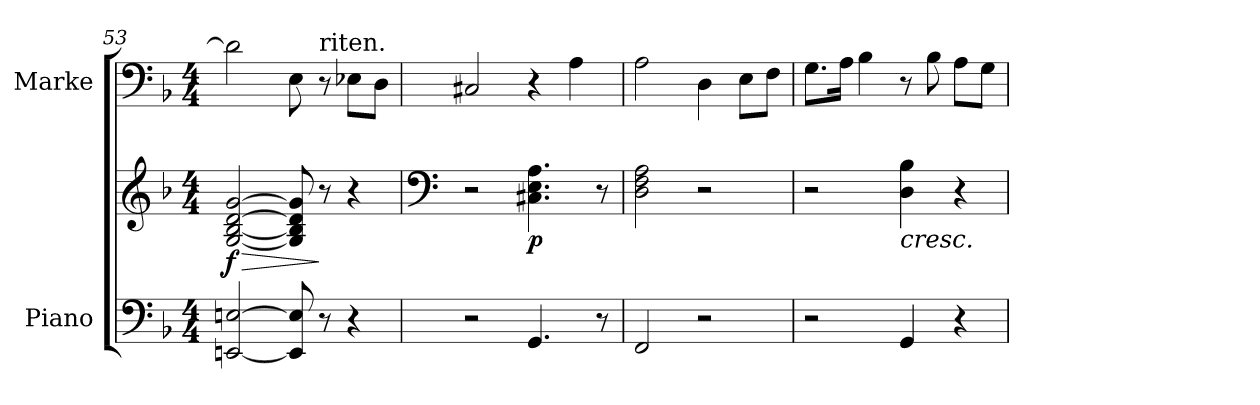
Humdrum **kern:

**kern	**kern	**dynam	**kern
*part2	*part2	*part2	*part1
*staff3	*staff2	*staff2/3	*staff1
*I"Piano	*	*	*I"Marke
*I'Pno.	*	*	*
!!LO:LB:g=z
*clefF4	*clefG2	*	*clefF4
*k[b-]	*k[b-]	*	*k[b-]
*M4/4	*M4/4	*	*M4/4
=53	=53	=53	=53
!	!	!LO:HP:b	!
!	!	!LO:DY:n=1:b	!
[2EEn/ [2En/	[2G/ [2B-/ [2d/ [2g/	> f	2d\]
8EE/] 8E/]	8G/] 8B-/] 8d/] 8g/]	.	8E\
*	*	*	*MM52
!	!	!	!LO:TX:a:t=riten.
8r	8r	]	8r
4r	4r	.	8E-X\L
.	.	.	8D\J
=54	=54	=54	=54
*	*clefF4	*	*
2r	2r	.	2C#X/
*	*	*	*MM60
!	!	!LO:DY:b	!
4.GG/	4.C#X\ 4.E\ 4.A\	p	4r
.	.	.	4A\
8r	8r	.	.
=55	=55	=55	=55
2FF/	2D\ 2F\ 2A\	.	2A\
2r	2r	.	4D\
.	.	.	8E\L
.	.	.	8F\J
=56	=56	=56	=56
2r	2r	.	8.G\L
.	.	.	16A\Jk
.	.	.	4B-\
!	!LO:TX:b:i:t=cresc.	!	!
4GG/	4D\ 4B-\	.	8r
.	.	.	8B-\
4r	4r	.	8A\L
.	.	.	8G\J
=	=	=	=
*-	*-	*-	*-
